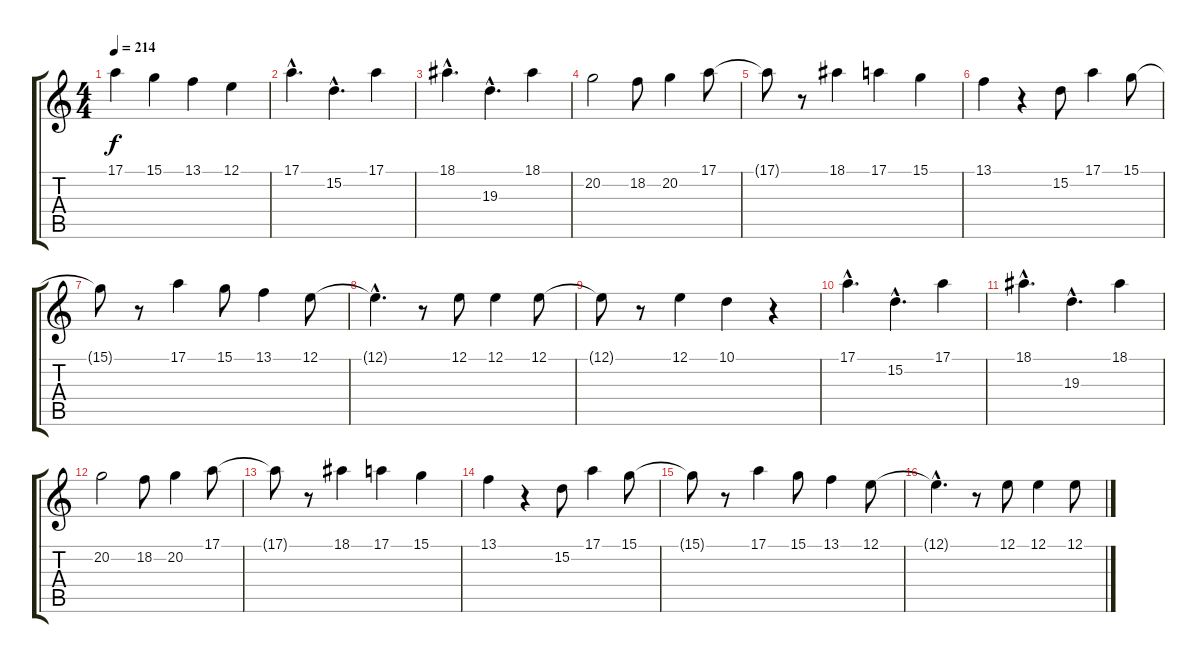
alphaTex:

\track "" {instrument fx5brightness}
\staff {score tabs}
\tuning (E4 B3 G3 D3 A2 E2) {hide}
\ts (4 4)
\tempo 214
\clef g2
\ks c
17.1.4{dy f} 15.1.4 13.1.4 12.1.4 |
17.1{hac}.4{d} 15.2{hac}.4{d} 17.1.4 |
18.1{hac}.4{d} 19.3{hac}.4{d} 18.1.4 |
20.2.2 18.2.8 20.2.4 17.1.8 |
17.1{t}.8 r.8 18.1.4 17.1.4 15.1.4 |
13.1.4 r.4 15.2.8 17.1.4 15.1.8 |
15.1{t}.8 r.8 17.1.4 15.1.8 13.1.4 12.1.8 |
12.1{hac t}.4{d} r.8 12.1.8 12.1.4 12.1.8 |
12.1{t}.8 r.8 12.1.4 10.1.4 r.4 |
17.1{hac}.4{d} 15.2{hac}.4{d} 17.1.4 |
18.1{hac}.4{d} 19.3{hac}.4{d} 18.1.4 |
20.2.2 18.2.8 20.2.4 17.1.8 |
17.1{t}.8 r.8 18.1.4 17.1.4 15.1.4 |
13.1.4 r.4 15.2.8 17.1.4 15.1.8 |
15.1{t}.8 r.8 17.1.4 15.1.8 13.1.4 12.1.8 |
12.1{hac t}.4{d} r.8 12.1.8 12.1.4 12.1.8
